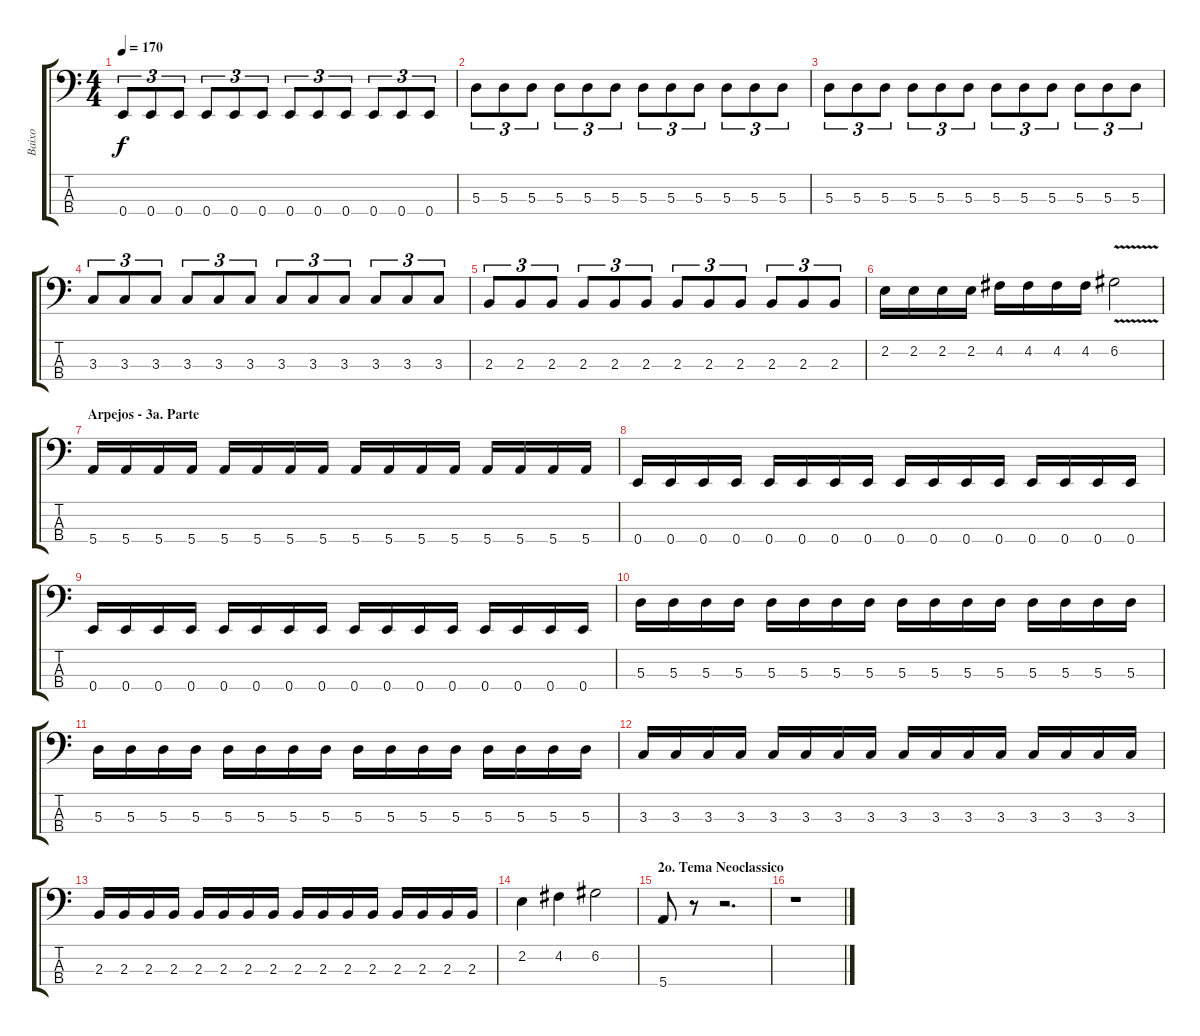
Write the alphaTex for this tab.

\track ("Baixo" "Baixo") {instrument electricbassfinger}
\staff {score tabs}
\tuning (G2 D2 A1 E1) {hide}
\ts (4 4)
\tempo 170
\clef f4
\ks c
0.4.8{tu (3 2) dy f} 0.4.8{tu (3 2)} 0.4.8{tu (3 2)} 0.4.8{tu (3 2)} 0.4.8{tu (3 2)} 0.4.8{tu (3 2)} 0.4.8{tu (3 2)} 0.4.8{tu (3 2)} 0.4.8{tu (3 2)} 0.4.8{tu (3 2)} 0.4.8{tu (3 2)} 0.4.8{tu (3 2)} |
5.3.8{tu (3 2)} 5.3.8{tu (3 2)} 5.3.8{tu (3 2)} 5.3.8{tu (3 2)} 5.3.8{tu (3 2)} 5.3.8{tu (3 2)} 5.3.8{tu (3 2)} 5.3.8{tu (3 2)} 5.3.8{tu (3 2)} 5.3.8{tu (3 2)} 5.3.8{tu (3 2)} 5.3.8{tu (3 2)} |
5.3.8{tu (3 2)} 5.3.8{tu (3 2)} 5.3.8{tu (3 2)} 5.3.8{tu (3 2)} 5.3.8{tu (3 2)} 5.3.8{tu (3 2)} 5.3.8{tu (3 2)} 5.3.8{tu (3 2)} 5.3.8{tu (3 2)} 5.3.8{tu (3 2)} 5.3.8{tu (3 2)} 5.3.8{tu (3 2)} |
3.3.8{tu (3 2)} 3.3.8{tu (3 2)} 3.3.8{tu (3 2)} 3.3.8{tu (3 2)} 3.3.8{tu (3 2)} 3.3.8{tu (3 2)} 3.3.8{tu (3 2)} 3.3.8{tu (3 2)} 3.3.8{tu (3 2)} 3.3.8{tu (3 2)} 3.3.8{tu (3 2)} 3.3.8{tu (3 2)} |
2.3.8{tu (3 2)} 2.3.8{tu (3 2)} 2.3.8{tu (3 2)} 2.3.8{tu (3 2)} 2.3.8{tu (3 2)} 2.3.8{tu (3 2)} 2.3.8{tu (3 2)} 2.3.8{tu (3 2)} 2.3.8{tu (3 2)} 2.3.8{tu (3 2)} 2.3.8{tu (3 2)} 2.3.8{tu (3 2)} |
2.2.16 2.2.16 2.2.16 2.2.16 4.2.16 4.2.16 4.2.16 4.2.16 6.2{v}.2 |
\section ("" "Arpejos - 3a. Parte")
5.4.16 5.4.16 5.4.16 5.4.16 5.4.16 5.4.16 5.4.16 5.4.16 5.4.16 5.4.16 5.4.16 5.4.16 5.4.16 5.4.16 5.4.16 5.4.16 |
0.4.16 0.4.16 0.4.16 0.4.16 0.4.16 0.4.16 0.4.16 0.4.16 0.4.16 0.4.16 0.4.16 0.4.16 0.4.16 0.4.16 0.4.16 0.4.16 |
0.4.16 0.4.16 0.4.16 0.4.16 0.4.16 0.4.16 0.4.16 0.4.16 0.4.16 0.4.16 0.4.16 0.4.16 0.4.16 0.4.16 0.4.16 0.4.16 |
5.3.16 5.3.16 5.3.16 5.3.16 5.3.16 5.3.16 5.3.16 5.3.16 5.3.16 5.3.16 5.3.16 5.3.16 5.3.16 5.3.16 5.3.16 5.3.16 |
5.3.16 5.3.16 5.3.16 5.3.16 5.3.16 5.3.16 5.3.16 5.3.16 5.3.16 5.3.16 5.3.16 5.3.16 5.3.16 5.3.16 5.3.16 5.3.16 |
3.3.16 3.3.16 3.3.16 3.3.16 3.3.16 3.3.16 3.3.16 3.3.16 3.3.16 3.3.16 3.3.16 3.3.16 3.3.16 3.3.16 3.3.16 3.3.16 |
2.3.16 2.3.16 2.3.16 2.3.16 2.3.16 2.3.16 2.3.16 2.3.16 2.3.16 2.3.16 2.3.16 2.3.16 2.3.16 2.3.16 2.3.16 2.3.16 |
2.2.4 4.2.4 6.2.2 |
\section ("" "2o. Tema Neoclassico")
5.4.8 r.8 r.2{d} |
r.1
